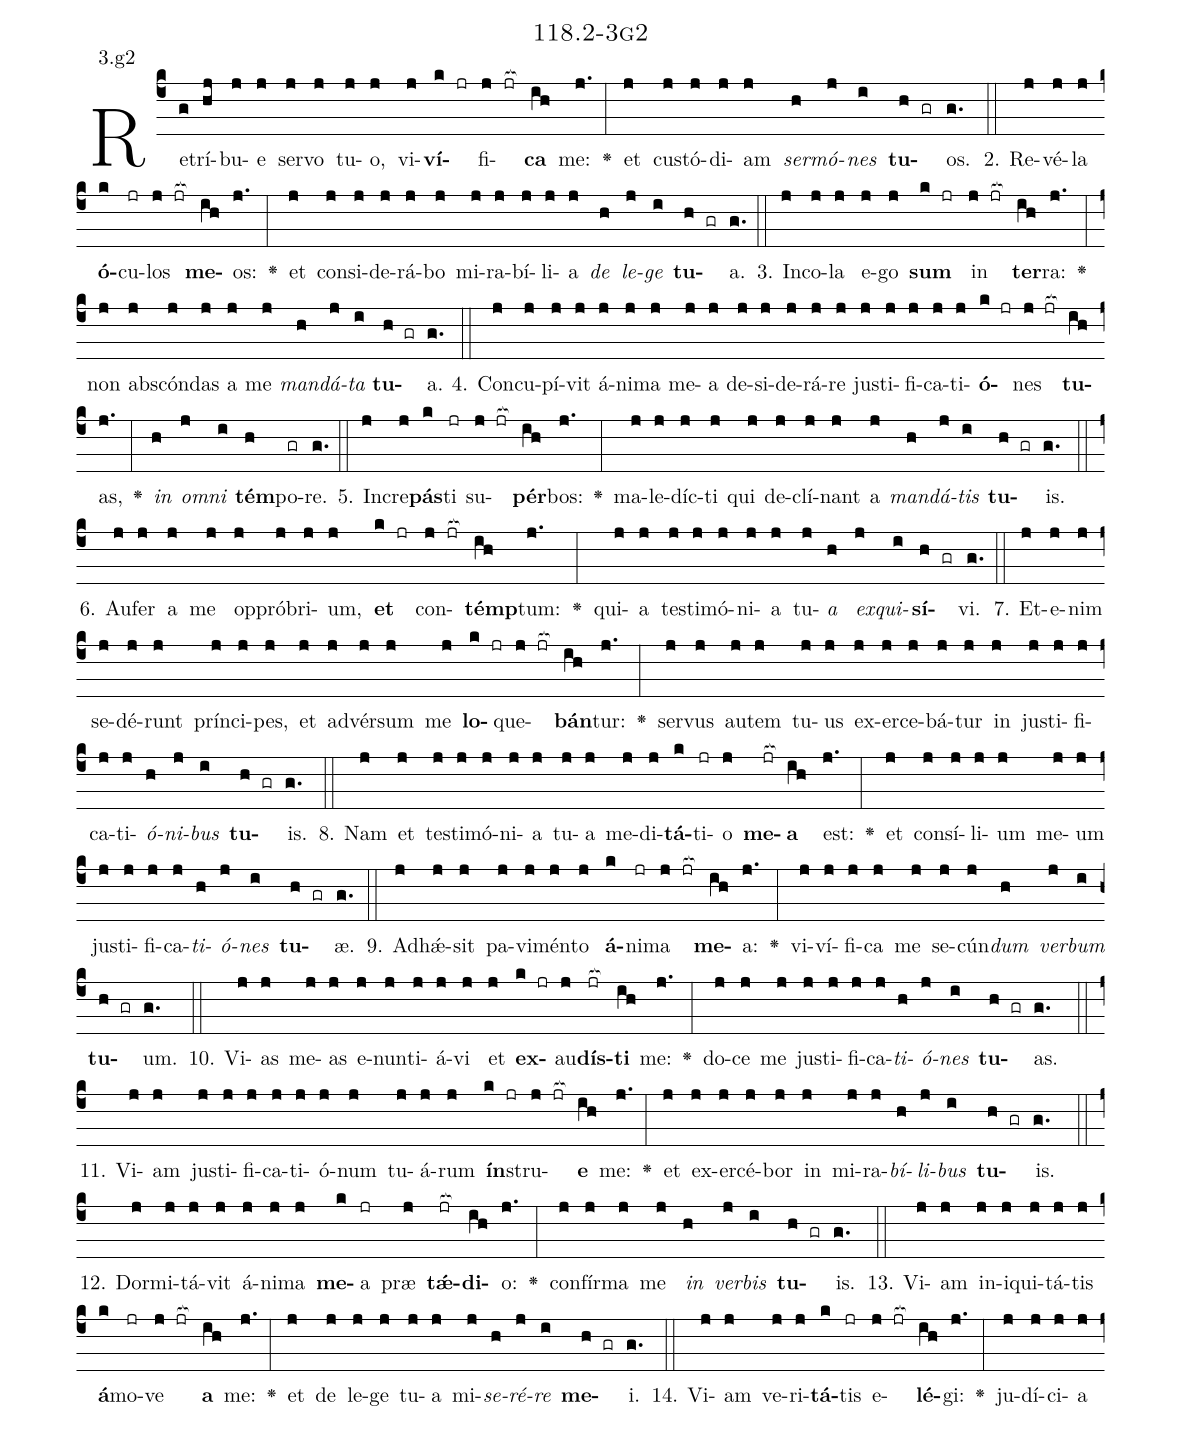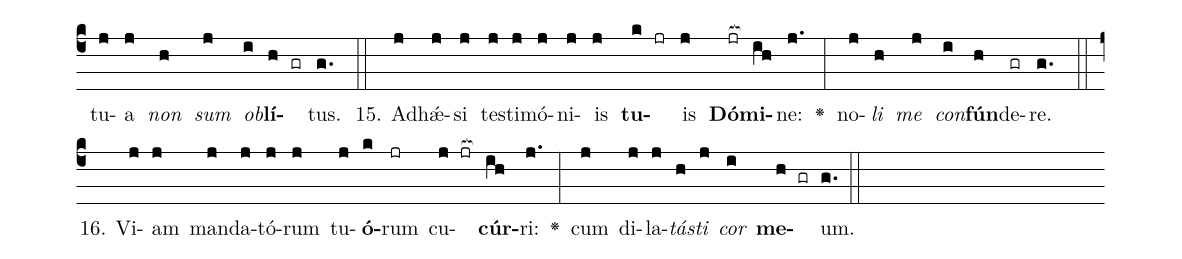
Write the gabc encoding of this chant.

name: 118.2-3g2;
annotation: 3.g2;
%%
(c4)Re(g)trí(hj)bu(j)e(j) ser(j)vo(j) tu(j)o,(j) vi(j)<b>ví</b>(k jr)fi(j jr[ocb:1{])<b>ca</b>(ih[ocb:0}]) me:(j.) <v>\greheightstar</v>(:) et(j) cus(j)tó(j)di(j)am(j) <i>ser</i>(h)<i>mó</i>(j)<i>nes</i>(i) <b>tu</b>(h gr)os.(g.) (::)
2. Re(j)vé(j)la(j) <b>ó</b>(k)cu(jr)los(j jr[ocb:1{]) <b>me</b>(ih[ocb:0}])os:(j.) <v>\greheightstar</v>(:) et(j) con(j)si(j)de(j)rá(j)bo(j) mi(j)ra(j)bí(j)li(j)a(j) <i>de</i>(h) <i>le</i>(j)<i>ge</i>(i) <b>tu</b>(h gr)a.(g.) (::)
3. In(j)co(j)la(j) e(j)go(j) <b>sum</b>(k jr) in(j jr[ocb:1{]) <b>ter</b>(ih[ocb:0}])ra:(j.) <v>\greheightstar</v>(:) non(j) abs(j)cón(j)das(j) a(j) me(j) <i>man</i>(h)<i>dá</i>(j)<i>ta</i>(i) <b>tu</b>(h gr)a.(g.) (::)
4. Con(j)cu(j)pí(j)vit(j) á(j)ni(j)ma(j) me(j)a(j) de(j)si(j)de(j)rá(j)re(j) jus(j)ti(j)fi(j)ca(j)ti(j)<b>ó</b>(k jr)nes(j jr[ocb:1{]) <b>tu</b>(ih[ocb:0}])as,(j.) <v>\greheightstar</v>(:) <i>in</i>(h) <i>om</i>(j)<i>ni</i>(i) <b>tém</b>(h)po(gr)re.(g.) (::)
5. In(j)cre(j)<b>pás</b>(k)ti(jr) su(j jr[ocb:1{])<b>pér</b>(ih[ocb:0}])bos:(j.) <v>\greheightstar</v>(:) ma(j)le(j)díc(j)ti(j) qui(j) de(j)clí(j)nant(j) a(j) <i>man</i>(h)<i>dá</i>(j)<i>tis</i>(i) <b>tu</b>(h gr)is.(g.) (::)
6. Au(j)fer(j) a(j) me(j) op(j)pró(j)bri(j)um,(j) <b>et</b>(k jr) con(j jr[ocb:1{])<b>témp</b>(ih[ocb:0}])tum:(j.) <v>\greheightstar</v>(:) qui(j)a(j) tes(j)ti(j)mó(j)ni(j)a(j) tu(j)<i>a</i>(h) <i>ex</i>(j)<i>qui</i>(i)<b>sí</b>(h gr)vi.(g.) (::)
7. Et(j)e(j)nim(j) se(j)dé(j)runt(j) prín(j)ci(j)pes,(j) et(j) ad(j)vér(j)sum(j) me(j) <b>lo</b>(k jr)que(j jr[ocb:1{])<b>bán</b>(ih[ocb:0}])tur:(j.) <v>\greheightstar</v>(:) ser(j)vus(j) au(j)tem(j) tu(j)us(j) ex(j)er(j)ce(j)bá(j)tur(j) in(j) jus(j)ti(j)fi(j)ca(j)ti(j)<i>ó</i>(h)<i>ni</i>(j)<i>bus</i>(i) <b>tu</b>(h gr)is.(g.) (::)
8. Nam(j) et(j) tes(j)ti(j)mó(j)ni(j)a(j) tu(j)a(j) me(j)di(j)<b>tá</b>(k)ti(jr)o(j) <b>me</b>(jr[ocb:1{])<b>a</b>(ih[ocb:0}]) est:(j.) <v>\greheightstar</v>(:) et(j) con(j)sí(j)li(j)um(j) me(j)um(j) jus(j)ti(j)fi(j)ca(j)<i>ti</i>(h)<i>ó</i>(j)<i>nes</i>(i) <b>tu</b>(h gr)æ.(g.) (::)
9. Ad(j)hǽ(j)sit(j) pa(j)vi(j)mén(j)to(j) <b>á</b>(k)ni(jr)ma(j jr[ocb:1{]) <b>me</b>(ih[ocb:0}])a:(j.) <v>\greheightstar</v>(:) vi(j)ví(j)fi(j)ca(j) me(j) se(j)cún(j)<i>dum</i>(h) <i>ver</i>(j)<i>bum</i>(i) <b>tu</b>(h gr)um.(g.) (::)
10. Vi(j)as(j) me(j)as(j) e(j)nun(j)ti(j)á(j)vi(j) et(j) <b>ex</b>(k jr)au(j)<b>dís</b>(jr[ocb:1{])<b>ti</b>(ih[ocb:0}]) me:(j.) <v>\greheightstar</v>(:) do(j)ce(j) me(j) jus(j)ti(j)fi(j)ca(j)<i>ti</i>(h)<i>ó</i>(j)<i>nes</i>(i) <b>tu</b>(h gr)as.(g.) (::)
11. Vi(j)am(j) jus(j)ti(j)fi(j)ca(j)ti(j)ó(j)num(j) tu(j)á(j)rum(j) <b>ín</b>(k jr)stru(j jr[ocb:1{])<b>e</b>(ih[ocb:0}]) me:(j.) <v>\greheightstar</v>(:) et(j) ex(j)er(j)cé(j)bor(j) in(j) mi(j)ra(j)<i>bí</i>(h)<i>li</i>(j)<i>bus</i>(i) <b>tu</b>(h gr)is.(g.) (::)
12. Dor(j)mi(j)tá(j)vit(j) á(j)ni(j)ma(j) <b>me</b>(k)a(jr) præ(j) <b>tǽ</b>(jr[ocb:1{])<b>di</b>(ih[ocb:0}])o:(j.) <v>\greheightstar</v>(:) con(j)fír(j)ma(j) me(j) <i>in</i>(h) <i>ver</i>(j)<i>bis</i>(i) <b>tu</b>(h gr)is.(g.) (::)
13. Vi(j)am(j) in(j)i(j)qui(j)tá(j)tis(j) <b>á</b>(k)mo(jr)ve(j jr[ocb:1{]) <b>a</b>(ih[ocb:0}]) me:(j.) <v>\greheightstar</v>(:) et(j) de(j) le(j)ge(j) tu(j)a(j) mi(j)<i>se</i>(h)<i>ré</i>(j)<i>re</i>(i) <b>me</b>(h gr)i.(g.) (::)
14. Vi(j)am(j) ve(j)ri(j)<b>tá</b>(k)tis(jr) e(j jr[ocb:1{])<b>lé</b>(ih[ocb:0}])gi:(j.) <v>\greheightstar</v>(:) ju(j)dí(j)ci(j)a(j) tu(j)a(j) <i>non</i>(h) <i>sum</i>(j) <i>ob</i>(i)<b>lí</b>(h gr)tus.(g.) (::)
15. Ad(j)hǽ(j)si(j) tes(j)ti(j)mó(j)ni(j)is(j) <b>tu</b>(k jr)is(j) <b>Dó</b>(jr[ocb:1{])<b>mi</b>(ih[ocb:0}])ne:(j.) <v>\greheightstar</v>(:) no(j)<i>li</i>(h) <i>me</i>(j) <i>con</i>(i)<b>fún</b>(h)de(gr)re.(g.) (::)
16. Vi(j)am(j) man(j)da(j)tó(j)rum(j) tu(j)<b>ó</b>(k)rum(jr) cu(j jr[ocb:1{])<b>cúr</b>(ih[ocb:0}])ri:(j.) <v>\greheightstar</v>(:) cum(j) di(j)la(j)<i>tás</i>(h)<i>ti</i>(j) <i>cor</i>(i) <b>me</b>(h gr)um.(g.) (::)
